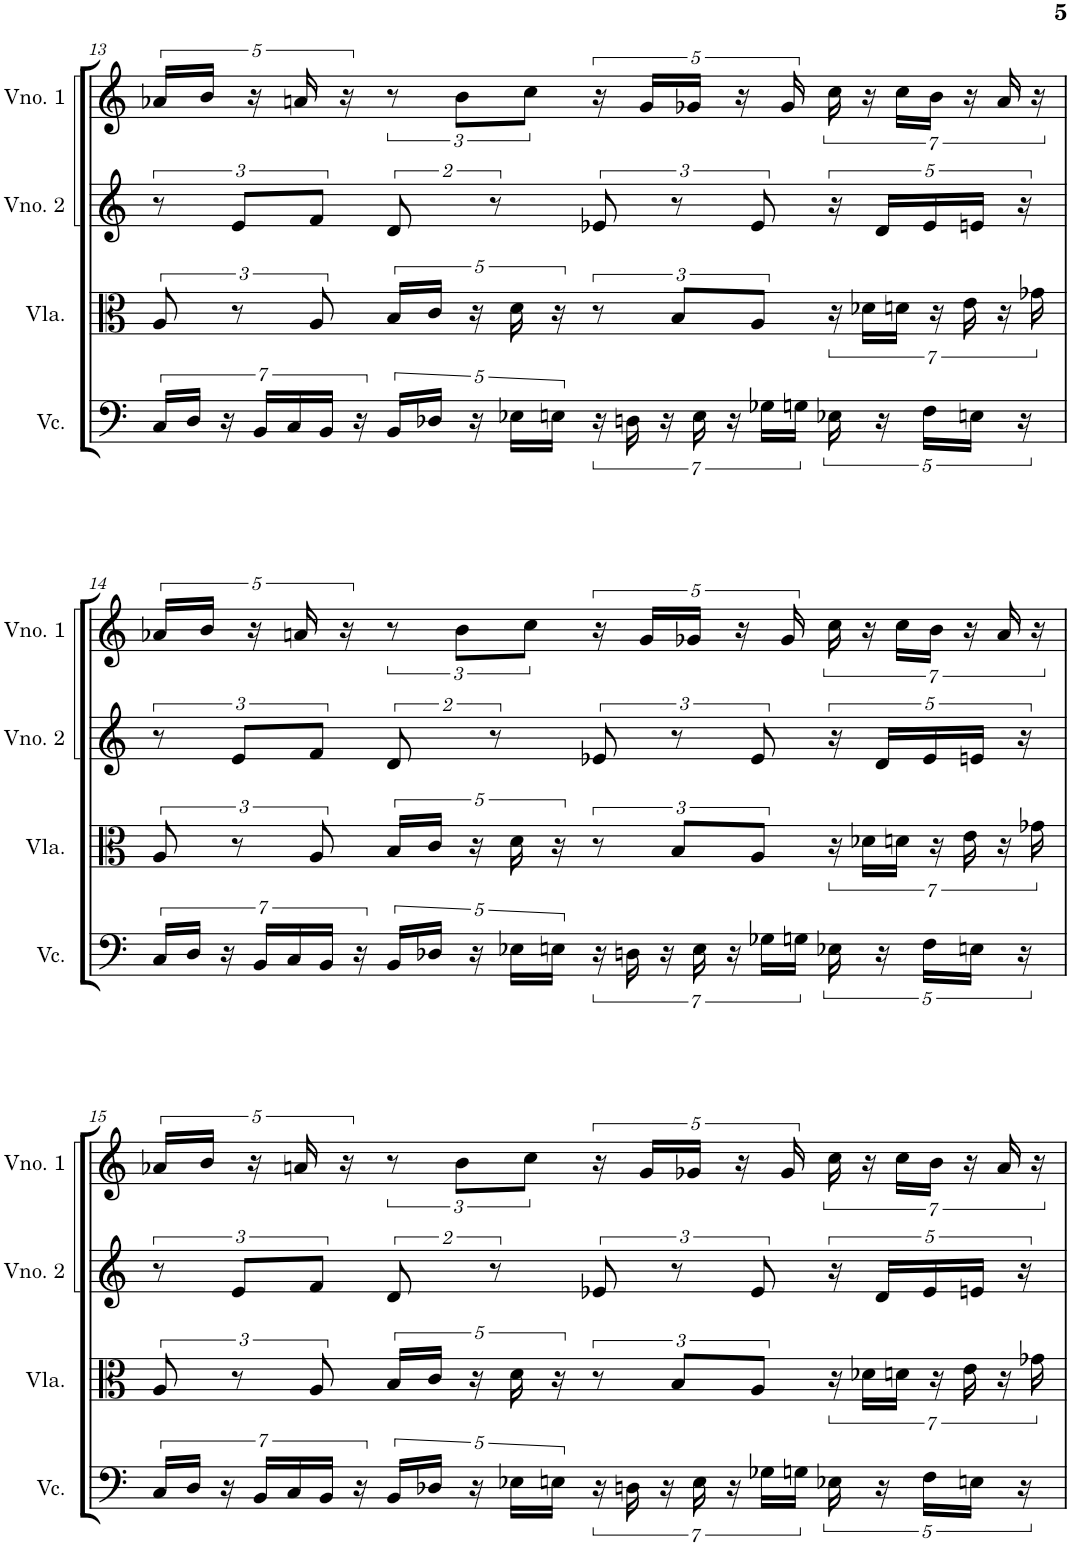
**kern	**kern	**kern	**kern
*part4	*part3	*part2	*part1
*staff4	*staff3	*staff2	*staff1
*I"Violoncelo	*I"Viola	*I"Violino 2	*I"Violino 1
*I'Vc.	*I'Vla.	*I'Vno. 2	*I'Vno. 1
!!LO:PB:g=z
*clefF4	*clefC3	*clefG2	*clefG2
*k[]	*k[]	*k[]	*k[]
*M4/4	*M4/4	*M4/4	*M4/4
=13	=13	=13	=13
28C/LL	12A/	12r	20a-X/LL
28D/JJ	.	.	.
.	.	.	20b/JJ
28r	.	.	.
.	12r	12e/L	.
.	.	.	20r
28BB/LL	.	.	.
28C/	.	.	.
.	.	.	20an/
.	12A/	12f/J	.
28BB/JJ	.	.	.
.	.	.	20r
28r	.	.	.
20BB/LL	20B/LL	8d/	12r
20D-X/JJ	20c/JJ	.	.
.	.	.	12b\L
20r	20r	.	.
.	.	8r	.
20E-X\LL	20d\	.	.
.	.	.	12cc\J
20En\JJ	20r	.	.
28r	12r	12e-X/	20r
28Dn\	.	.	.
.	.	.	20g/LL
28r	.	.	.
.	12B/L	12r	.
.	.	.	20g-X/JJ
28E\	.	.	.
28r	.	.	.
.	.	.	20r
.	12A/J	12e-/	.
28G-X\LL	.	.	.
.	.	.	20g-/
28Gn\JJ	.	.	.
20E-X\	28r	20r	28cc\
.	28d-X\LL	.	28r
20r	.	20d/LL	.
.	28dn\JJ	.	28cc\LL
20F\LL	.	20e-/	.
.	28r	.	28b\JJ
.	28e\	.	28r
20En\JJ	.	20en/JJ	.
.	28r	.	28a/
20r	.	20r	.
.	28g-X\	.	28r
!!LO:LB:g=z
=14	=14	=14	=14
28C/LL	12A/	12r	20a-X/LL
28D/JJ	.	.	.
.	.	.	20b/JJ
28r	.	.	.
.	12r	12e/L	.
.	.	.	20r
28BB/LL	.	.	.
28C/	.	.	.
.	.	.	20an/
.	12A/	12f/J	.
28BB/JJ	.	.	.
.	.	.	20r
28r	.	.	.
20BB/LL	20B/LL	8d/	12r
20D-X/JJ	20c/JJ	.	.
.	.	.	12b\L
20r	20r	.	.
.	.	8r	.
20E-X\LL	20d\	.	.
.	.	.	12cc\J
20En\JJ	20r	.	.
28r	12r	12e-X/	20r
28Dn\	.	.	.
.	.	.	20g/LL
28r	.	.	.
.	12B/L	12r	.
.	.	.	20g-X/JJ
28E\	.	.	.
28r	.	.	.
.	.	.	20r
.	12A/J	12e-/	.
28G-X\LL	.	.	.
.	.	.	20g-/
28Gn\JJ	.	.	.
20E-X\	28r	20r	28cc\
.	28d-X\LL	.	28r
20r	.	20d/LL	.
.	28dn\JJ	.	28cc\LL
20F\LL	.	20e-/	.
.	28r	.	28b\JJ
.	28e\	.	28r
20En\JJ	.	20en/JJ	.
.	28r	.	28a/
20r	.	20r	.
.	28g-X\	.	28r
!!LO:LB:g=z
=15	=15	=15	=15
28C/LL	12A/	12r	20a-X/LL
28D/JJ	.	.	.
.	.	.	20b/JJ
28r	.	.	.
.	12r	12e/L	.
.	.	.	20r
28BB/LL	.	.	.
28C/	.	.	.
.	.	.	20an/
.	12A/	12f/J	.
28BB/JJ	.	.	.
.	.	.	20r
28r	.	.	.
20BB/LL	20B/LL	8d/	12r
20D-X/JJ	20c/JJ	.	.
.	.	.	12b\L
20r	20r	.	.
.	.	8r	.
20E-X\LL	20d\	.	.
.	.	.	12cc\J
20En\JJ	20r	.	.
28r	12r	12e-X/	20r
28Dn\	.	.	.
.	.	.	20g/LL
28r	.	.	.
.	12B/L	12r	.
.	.	.	20g-X/JJ
28E\	.	.	.
28r	.	.	.
.	.	.	20r
.	12A/J	12e-/	.
28G-X\LL	.	.	.
.	.	.	20g-/
28Gn\JJ	.	.	.
20E-X\	28r	20r	28cc\
.	28d-X\LL	.	28r
20r	.	20d/LL	.
.	28dn\JJ	.	28cc\LL
20F\LL	.	20e-/	.
.	28r	.	28b\JJ
.	28e\	.	28r
20En\JJ	.	20en/JJ	.
.	28r	.	28a/
20r	.	20r	.
.	28g-X\	.	28r
=	=	=	=
*-	*-	*-	*-
